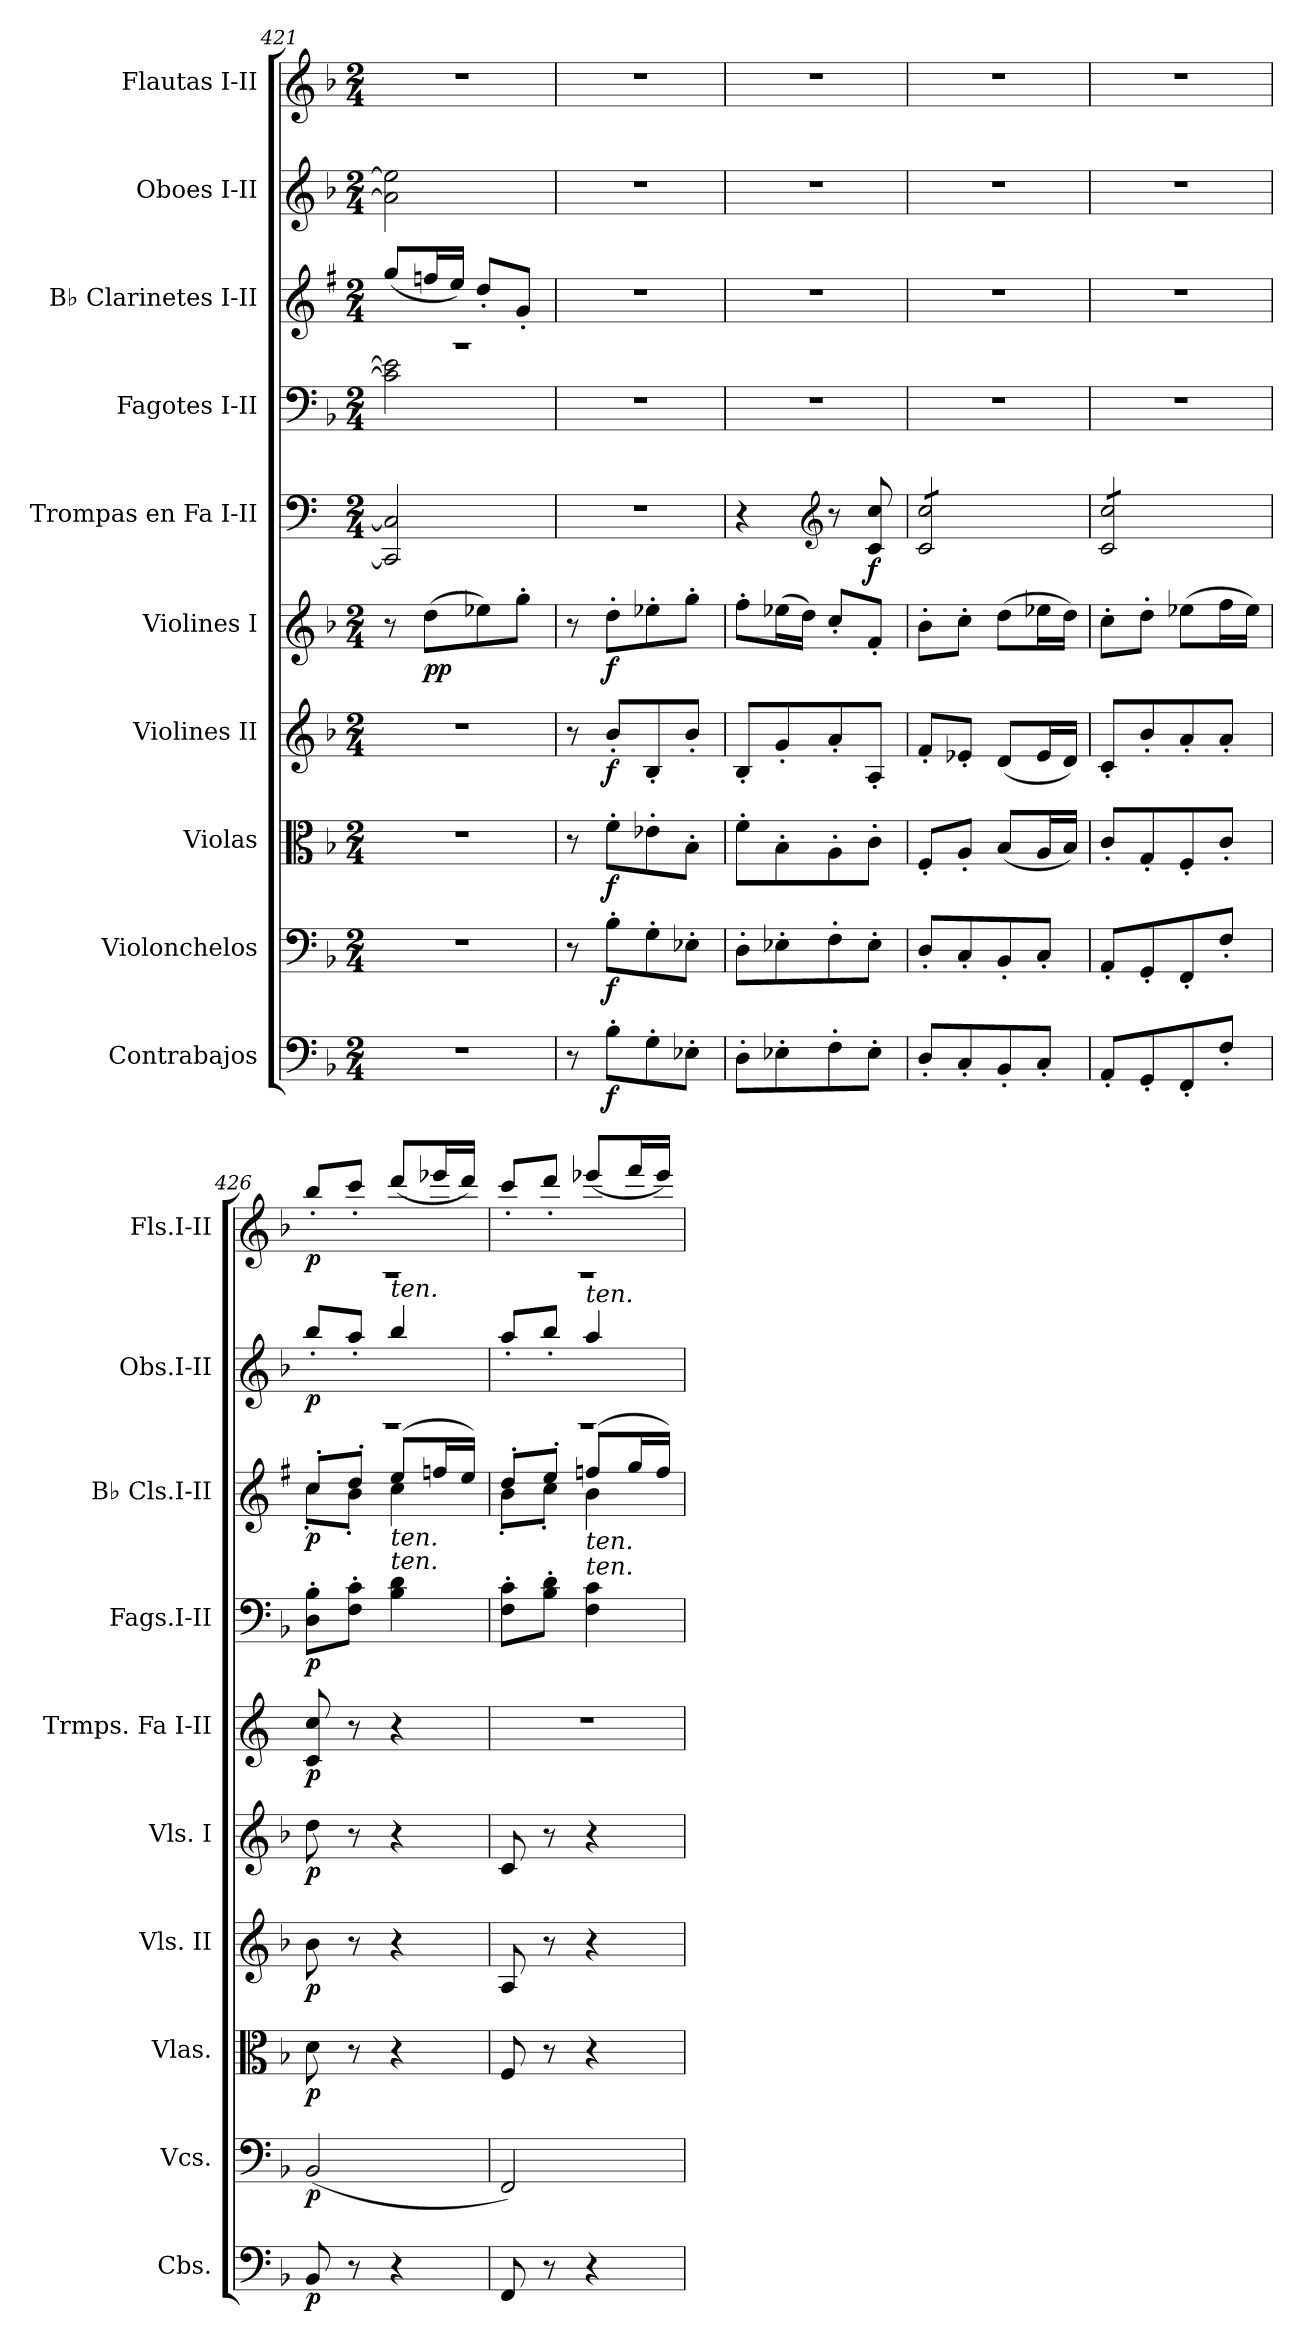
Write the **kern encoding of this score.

**kern	**dynam	**kern	**dynam	**kern	**dynam	**kern	**dynam	**kern	**dynam	**kern	**dynam	**kern	**dynam	**kern	**dynam	**kern	**dynam	**kern	**dynam
*part10	*part10	*part9	*part9	*part8	*part8	*part7	*part7	*part6	*part6	*part5	*part5	*part4	*part4	*part3	*part3	*part2	*part2	*part1	*part1
*staff10	*staff10	*staff9	*staff9	*staff8	*staff8	*staff7	*staff7	*staff6	*staff6	*staff5	*staff5	*staff4	*staff4	*staff3	*staff3	*staff2	*staff2	*staff1	*staff1
*I"Contrabajos	*	*I"Violonchelos	*	*I"Violas	*	*I"Violines II	*	*I"Violines I	*	*I"Trompas en Fa I-II	*	*I"Fagotes I-II	*	*I"B♭ Clarinetes I-II	*	*I"Oboes I-II	*	*I"Flautas I-II	*
*I'Cbs.	*	*I'Vcs.	*	*I'Vlas.	*	*I'Vls. II	*	*I'Vls. I	*	*I'Trmps. Fa I-II	*	*I'Fags.I-II	*	*I'B♭ Cls.I-II	*	*I'Obs.I-II	*	*I'Fls.I-II	*
*clefF4	*	*clefF4	*	*clefC3	*	*clefG2	*	*clefG2	*	*clefF4	*	*clefF4	*	*clefG2	*	*clefG2	*	*clefG2	*
*ITrd7c12	*	*	*	*	*	*	*	*	*	*ITrd4c7	*	*	*	*ITrd1c2	*	*	*	*	*
*k[b-]	*	*k[b-]	*	*k[b-]	*	*k[b-]	*	*k[b-]	*	*k[b-]	*	*k[b-]	*	*k[b-]	*	*k[b-]	*	*k[b-]	*
*M2/4	*	*M2/4	*	*M2/4	*	*M2/4	*	*M2/4	*	*M2/4	*	*M2/4	*	*M2/4	*	*M2/4	*	*M2/4	*
=421	=421	=421	=421	=421	=421	=421	=421	=421	=421	=421	=421	=421	=421	=421	=421	=421	=421	=421	=421
*	*	*	*	*	*	*	*	*	*	*	*	*	*	*^	*	*	*	*	*
2r	.	2r	.	2r	.	2r	.	8r	.	2FFF/] 2FF/]	.	2c\] 2e-\]	.	2rA	(8ff/L	.	2a\] 2ee-\]	.	2r	.
!	!	!	!	!	!	!	!	!	!LO:DY:b	!	!	!	!	!	!	!	!	!	!	!
.	.	.	.	.	.	.	.	(8dd\L	pp	.	.	.	.	.	16ee-X/L	.	.	.	.	.
.	.	.	.	.	.	.	.	.	.	.	.	.	.	.	16dd/JJ)	.	.	.	.	.
.	.	.	.	.	.	.	.	8ee-X\)	.	.	.	.	.	.	8cc'/L	.	.	.	.	.
.	.	.	.	.	.	.	.	8gg'\J	.	.	.	.	.	.	8f'/J	.	.	.	.	.
*	*	*	*	*	*	*	*	*	*	*	*	*	*	*v	*v	*	*	*	*	*
=422	=422	=422	=422	=422	=422	=422	=422	=422	=422	=422	=422	=422	=422	=422	=422	=422	=422	=422	=422
8r	.	8r	.	8r	.	8r	.	8r	.	2r	.	2r	.	2r	.	2r	.	2r	.
!	!LO:DY:b	!	!LO:DY:b	!	!LO:DY:b	!	!LO:DY:b	!	!LO:DY:b	!	!	!	!	!	!	!	!	!	!
8BB-'\L	f	8B-'\L	f	8f'\L	f	8b-'/L	f	8dd'\L	f	.	.	.	.	.	.	.	.	.	.
8GG'\	.	8G'\	.	8e-X'\	.	8B-'/	.	8ee-X'\	.	.	.	.	.	.	.	.	.	.	.
8EE-X'\J	.	8E-X'\J	.	8B-'\J	.	8b-'/J	.	8gg'\J	.	.	.	.	.	.	.	.	.	.	.
!!LO:PB:g=z
=423	=423	=423	=423	=423	=423	=423	=423	=423	=423	=423	=423	=423	=423	=423	=423	=423	=423	=423	=423
8DD'\L	.	8D'\L	.	8f'\L	.	8B-'/L	.	8ff'\L	.	4r	.	2r	.	2r	.	2r	.	2r	.
8EE-X'\	.	8E-X'\	.	8B-'\	.	8g'/	.	(16ee-X\L	.	.	.	.	.	.	.	.	.	.	.
.	.	.	.	.	.	.	.	16dd\JJ)	.	.	.	.	.	.	.	.	.	.	.
*	*	*	*	*	*	*	*	*	*	*clefG2	*	*	*	*	*	*	*	*	*
8FF'\	.	8F'\	.	8A'\	.	8a'/	.	8cc'/L	.	8r	.	.	.	.	.	.	.	.	.
!	!	!	!	!	!	!	!	!	!	!	!LO:DY:b	!	!	!	!	!	!	!	!
8EE-'\J	.	8E-'\J	.	8c'\J	.	8A'/J	.	8f'/J	.	8F/ 8f/	f	.	.	.	.	.	.	.	.
=424	=424	=424	=424	=424	=424	=424	=424	=424	=424	=424	=424	=424	=424	=424	=424	=424	=424	=424	=424
*	*	*	*	*	*	*	*	*	*	*tremolo	*	*	*	*	*	*	*	*	*
8DD'/L	.	8D'/L	.	8F'/L	.	8f'/L	.	8b-'\L	.	8F/ 8f/L	.	2r	.	2r	.	2r	.	2r	.
8CC'/	.	8C'/	.	8A'/J	.	8e-X'/J	.	8cc'\J	.	8F/ 8f/	.	.	.	.	.	.	.	.	.
8BBB-'/	.	8BB-'/	.	(8B-/L	.	(8d/L	.	(8dd\L	.	8F/ 8f/	.	.	.	.	.	.	.	.	.
8CC'/J	.	8C'/J	.	16A/L	.	16e-/L	.	16ee-X\L	.	8F/ 8f/J	.	.	.	.	.	.	.	.	.
.	.	.	.	16B-/JJ)	.	16d/JJ)	.	16dd\JJ)	.	.	.	.	.	.	.	.	.	.	.
=425	=425	=425	=425	=425	=425	=425	=425	=425	=425	=425	=425	=425	=425	=425	=425	=425	=425	=425	=425
8AAA'/L	.	8AA'/L	.	8c'/L	.	8c'/L	.	8cc'\L	.	8F/ 8f/L	.	2r	.	2r	.	2r	.	2r	.
8GGG'/	.	8GG'/	.	8G'/	.	8b-'/	.	8dd'\J	.	8F/ 8f/	.	.	.	.	.	.	.	.	.
8FFF'/	.	8FF'/	.	8F'/	.	8a'/	.	(8ee-X\L	.	8F/ 8f/	.	.	.	.	.	.	.	.	.
8FF'/J	.	8F'/J	.	8c'/J	.	8a'/J	.	16ff\L	.	8F/ 8f/J	.	.	.	.	.	.	.	.	.
*	*	*	*	*	*	*	*	*	*	*Xtremolo	*	*	*	*	*	*	*	*	*
.	.	.	.	.	.	.	.	16ee-\JJ)	.	.	.	.	.	.	.	.	.	.	.
=426	=426	=426	=426	=426	=426	=426	=426	=426	=426	=426	=426	=426	=426	=426	=426	=426	=426	=426	=426
*	*	*	*	*	*	*	*	*	*	*	*	*	*	*^	*	*^	*	*^	*
!	!LO:DY:b	!	!LO:DY:b	!	!LO:DY:b	!	!LO:DY:b	!	!LO:DY:b	!	!LO:DY:b	!	!LO:DY:b	!	!	!LO:DY:b	!	!	!LO:DY:b	!	!	!LO:DY:b
8BBB-/	p	(2BB-/	p	8d\	p	8b-\	p	8dd\	p	8F/ 8f/	p	8D\' 8B-\'L	p	8b-'/L	8b-'\L	p	2rF	8bb-'/L	p	2rA	8bb-'/L	p
8r	.	.	.	8r	.	8r	.	8r	.	8r	.	8F\' 8c\'J	.	8cc'/J	8a'\J	.	.	8aa'/J	.	.	8ccc'/J	.
!	!	!	!	!	!	!	!	!	!	!	!	!	!	!	!	!	!	!LO:TX:a:i:t=ten.	!	!	!	!
!	!	!	!	!	!	!	!	!	!	!	!	!	!	!LO:TX:b:i:t=ten.	!	!	!	!	!	!	!	!
!	!	!	!	!	!	!	!	!	!	!	!	!LO:TX:a:i:t=ten.	!	!	!	!	!	!	!	!	!	!
4r	.	.	.	4r	.	4r	.	4r	.	4r	.	4B-\ 4d\	.	(8dd/L	4b-\	.	.	4bb-/	.	.	(8ddd/L	.
.	.	.	.	.	.	.	.	.	.	.	.	.	.	16ee-X/L	.	.	.	.	.	.	16eee-X/L	.
.	.	.	.	.	.	.	.	.	.	.	.	.	.	16dd/JJ)	.	.	.	.	.	.	16ddd/JJ)	.
=427	=427	=427	=427	=427	=427	=427	=427	=427	=427	=427	=427	=427	=427	=427	=427	=427	=427	=427	=427	=427	=427	=427
8FFF/	.	2FF/)	.	8F/	.	8A/	.	8c/	.	2r	.	8F\' 8c\'L	.	8cc'/L	8a'\L	.	2rF	8aa'/L	.	2rA	8ccc'/L	.
8r	.	.	.	8r	.	8r	.	8r	.	.	.	8B-\' 8d\'J	.	8dd'/J	8b-'\J	.	.	8bb-'/J	.	.	8ddd'/J	.
!	!	!	!	!	!	!	!	!	!	!	!	!	!	!	!	!	!	!LO:TX:a:i:t=ten.	!	!	!	!
!	!	!	!	!	!	!	!	!	!	!	!	!	!	!LO:TX:b:i:t=ten.	!	!	!	!	!	!	!	!
!	!	!	!	!	!	!	!	!	!	!	!	!LO:TX:a:i:t=ten.	!	!	!	!	!	!	!	!	!	!
4r	.	.	.	4r	.	4r	.	4r	.	.	.	4F\ 4c\	.	(8ee-X/L	4a\	.	.	4aa/	.	.	(8eee-X/L	.
.	.	.	.	.	.	.	.	.	.	.	.	.	.	16ff/L	.	.	.	.	.	.	16fff/L	.
.	.	.	.	.	.	.	.	.	.	.	.	.	.	16ee-/JJ)	.	.	.	.	.	.	16eee-/JJ)	.
*	*	*	*	*	*	*	*	*	*	*	*	*	*	*v	*v	*	*	*	*	*v	*v	*
*	*	*	*	*	*	*	*	*	*	*	*	*	*	*	*	*v	*v	*	*	*
=	=	=	=	=	=	=	=	=	=	=	=	=	=	=	=	=	=	=	=
*-	*-	*-	*-	*-	*-	*-	*-	*-	*-	*-	*-	*-	*-	*-	*-	*-	*-	*-	*-
